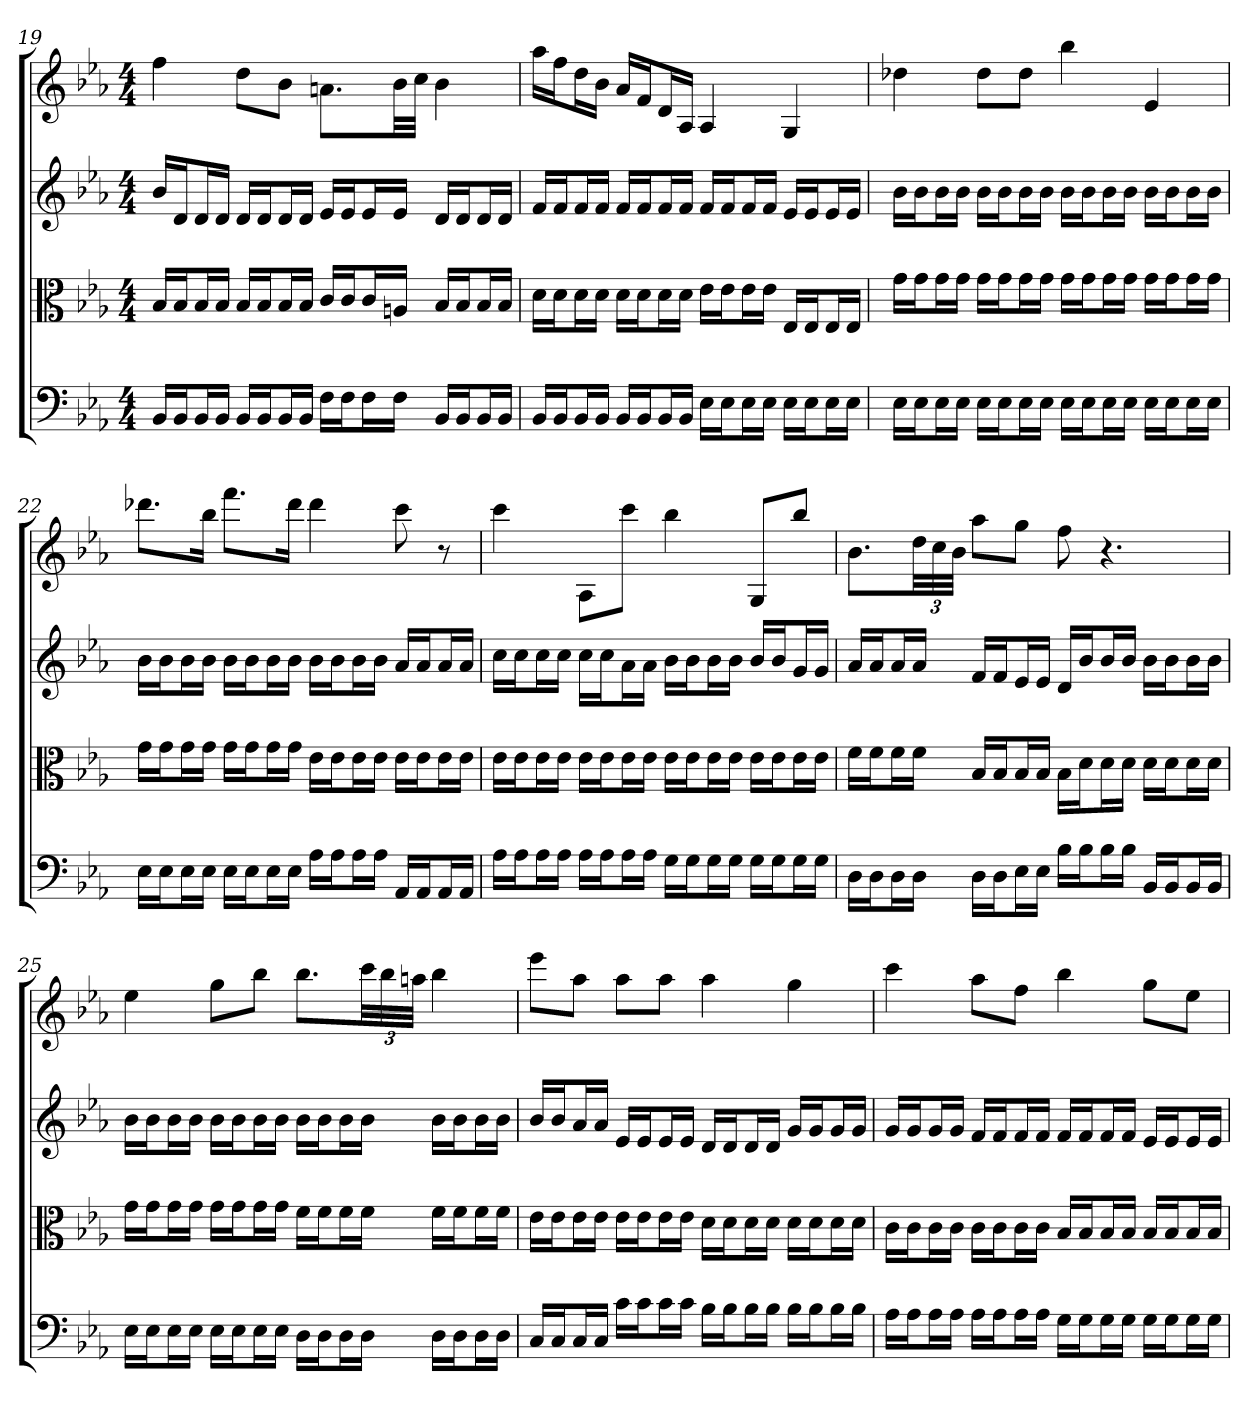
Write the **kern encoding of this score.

**kern	**kern	**kern	**kern
*part4	*part3	*part2	*part1
*staff4	*staff3	*staff2	*staff1
*clefF4	*clefC3	*	*
*k[b-e-a-]	*k[b-e-a-]	*k[b-e-a-]	*k[b-e-a-]
*E-:	*E-:	*E-:	*E-:
*M4/4	*M4/4	*M4/4	*M4/4
=19	=19	=19	=19
16BB-/LL	16B-/LL	16b-LL	4ff
16BB-/J	16B-/J	16dJ	.
16BB-/L	16B-/L	16dL	.
16BB-/JJ	16B-/JJ	16dJJ	.
16BB-/LL	16B-/LL	16dLL	8ddL
16BB-/J	16B-/J	16dJ	.
16BB-/L	16B-/L	16dL	8b-J
16BB-/JJ	16B-/JJ	16dJJ	.
16F\LL	16c/LL	16e-LL	8.anL
16F\J	16c/J	16e-J	.
16F\L	16c/L	16e-L	.
16F\JJ	16An/JJ	16e-JJ	32b-LL
.	.	.	32ccJJJ
16BB-/LL	16B-/LL	16dLL	4b-
16BB-/J	16B-/J	16dJ	.
16BB-/L	16B-/L	16dL	.
16BB-/JJ	16B-/JJ	16dJJ	.
=20	=20	=20	=20
16BB-/LL	16d\LL	16fLL	16aa-LL
16BB-/J	16d\J	16fJ	16ffJ
16BB-/L	16d\L	16fL	16ddL
16BB-/JJ	16d\JJ	16fJJ	16b-JJ
16BB-/LL	16d\LL	16fLL	16a-LL
16BB-/J	16d\J	16fJ	16fJ
16BB-/L	16d\L	16fL	16dL
16BB-/JJ	16d\JJ	16fJJ	16A-JJ
16E-\LL	16e-\LL	16fLL	4A-
16E-\J	16e-\J	16fJ	.
16E-\L	16e-\L	16fL	.
16E-\JJ	16e-\JJ	16fJJ	.
16E-\LL	16E-/LL	16e-LL	4G
16E-\J	16E-/J	16e-J	.
16E-\L	16E-/L	16e-L	.
16E-\JJ	16E-/JJ	16e-JJ	.
=21	=21	=21	=21
16E-\LL	16g\LL	16b-LL	4dd-X
16E-\J	16g\J	16b-J	.
16E-\L	16g\L	16b-L	.
16E-\JJ	16g\JJ	16b-JJ	.
16E-\LL	16g\LL	16b-LL	8dd-L
16E-\J	16g\J	16b-J	.
16E-\L	16g\L	16b-L	8dd-J
16E-\JJ	16g\JJ	16b-JJ	.
16E-\LL	16g\LL	16b-LL	4bb-
16E-\J	16g\J	16b-J	.
16E-\L	16g\L	16b-L	.
16E-\JJ	16g\JJ	16b-JJ	.
16E-\LL	16g\LL	16b-LL	4e-
16E-\J	16g\J	16b-J	.
16E-\L	16g\L	16b-L	.
16E-\JJ	16g\JJ	16b-JJ	.
=22	=22	=22	=22
16E-\LL	16g\LL	16b-LL	8.ddd-XL
16E-\J	16g\J	16b-J	.
16E-\L	16g\L	16b-L	.
16E-\JJ	16g\JJ	16b-JJ	16bb-Jk
16E-\LL	16g\LL	16b-LL	8.fffL
16E-\J	16g\J	16b-J	.
16E-\L	16g\L	16b-L	.
16E-\JJ	16g\JJ	16b-JJ	16ddd-Jk
16A-\LL	16e-\LL	16b-LL	4ddd-
16A-\J	16e-\J	16b-J	.
16A-\L	16e-\L	16b-L	.
16A-\JJ	16e-\JJ	16b-JJ	.
16AA-/LL	16e-\LL	16a-LL	8ccc
16AA-/J	16e-\J	16a-J	.
16AA-/L	16e-\L	16a-L	8r
16AA-/JJ	16e-\JJ	16a-JJ	.
=23	=23	=23	=23
16A-\LL	16e-\LL	16ccLL	4ccc
16A-\J	16e-\J	16ccJ	.
16A-\L	16e-\L	16ccL	.
16A-\JJ	16e-\JJ	16ccJJ	.
16A-\LL	16e-\LL	16ccLL	8A-L
16A-\J	16e-\J	16ccJ	.
16A-\L	16e-\L	16a-L	8cccJ
16A-\JJ	16e-\JJ	16a-JJ	.
16G\LL	16e-\LL	16b-LL	4bb-
16G\J	16e-\J	16b-J	.
16G\L	16e-\L	16b-L	.
16G\JJ	16e-\JJ	16b-JJ	.
16G\LL	16e-\LL	16b-LL	8GL
16G\J	16e-\J	16b-J	.
16G\L	16e-\L	16gL	8bb-J
16G\JJ	16e-\JJ	16gJJ	.
=24	=24	=24	=24
16D\LL	16f\LL	16a-LL	8.b-L
16D\J	16f\J	16a-J	.
16D\L	16f\L	16a-L	.
16D\JJ	16f\JJ	16a-JJ	48ddLL
.	.	.	48cc
.	.	.	48b-JJJ
16D\LL	16B-/LL	16fLL	8aa-L
16D\J	16B-/J	16fJ	.
16E-\L	16B-/L	16e-L	8ggJ
16E-\JJ	16B-/JJ	16e-JJ	.
16B-\LL	16B-\LL	16dLL	8ff
16B-\J	16d\J	16b-J	.
16B-\L	16d\L	16b-L	4.r
16B-\JJ	16d\JJ	16b-JJ	.
16BB-/LL	16d\LL	16b-LL	.
16BB-/J	16d\J	16b-J	.
16BB-/L	16d\L	16b-L	.
16BB-/JJ	16d\JJ	16b-JJ	.
=25	=25	=25	=25
16E-\LL	16g\LL	16b-LL	4ee-
16E-\J	16g\J	16b-J	.
16E-\L	16g\L	16b-L	.
16E-\JJ	16g\JJ	16b-JJ	.
16E-\LL	16g\LL	16b-LL	8ggL
16E-\J	16g\J	16b-J	.
16E-\L	16g\L	16b-L	8bb-J
16E-\JJ	16g\JJ	16b-JJ	.
16D\LL	16f\LL	16b-LL	8.bb-L
16D\J	16f\J	16b-J	.
16D\L	16f\L	16b-L	.
16D\JJ	16f\JJ	16b-JJ	48cccLL
.	.	.	48bb-
.	.	.	48aanJJJ
16D\LL	16f\LL	16b-LL	4bb-
16D\J	16f\J	16b-J	.
16D\L	16f\L	16b-L	.
16D\JJ	16f\JJ	16b-JJ	.
=26	=26	=26	=26
16C/LL	16e-\LL	16b-LL	8eee-L
16C/J	16e-\J	16b-J	.
16C/L	16e-\L	16a-L	8aa-J
16C/JJ	16e-\JJ	16a-JJ	.
16c\LL	16e-\LL	16e-LL	8aa-L
16c\J	16e-\J	16e-J	.
16c\L	16e-\L	16e-L	8aa-J
16c\JJ	16e-\JJ	16e-JJ	.
16B-\LL	16d\LL	16dLL	4aa-
16B-\J	16d\J	16dJ	.
16B-\L	16d\L	16dL	.
16B-\JJ	16d\JJ	16dJJ	.
16B-\LL	16d\LL	16gLL	4gg
16B-\J	16d\J	16gJ	.
16B-\L	16d\L	16gL	.
16B-\JJ	16d\JJ	16gJJ	.
=27	=27	=27	=27
16A-\LL	16c\LL	16gLL	4ccc
16A-\J	16c\J	16gJ	.
16A-\L	16c\L	16gL	.
16A-\JJ	16c\JJ	16gJJ	.
16A-\LL	16c\LL	16fLL	8aa-L
16A-\J	16c\J	16fJ	.
16A-\L	16c\L	16fL	8ffJ
16A-\JJ	16c\JJ	16fJJ	.
16G\LL	16B-/LL	16fLL	4bb-
16G\J	16B-/J	16fJ	.
16G\L	16B-/L	16fL	.
16G\JJ	16B-/JJ	16fJJ	.
16G\LL	16B-/LL	16e-LL	8ggL
16G\J	16B-/J	16e-J	.
16G\L	16B-/L	16e-L	8ee-J
16G\JJ	16B-/JJ	16e-JJ	.
=	=	=	=
*-	*-	*-	*-
